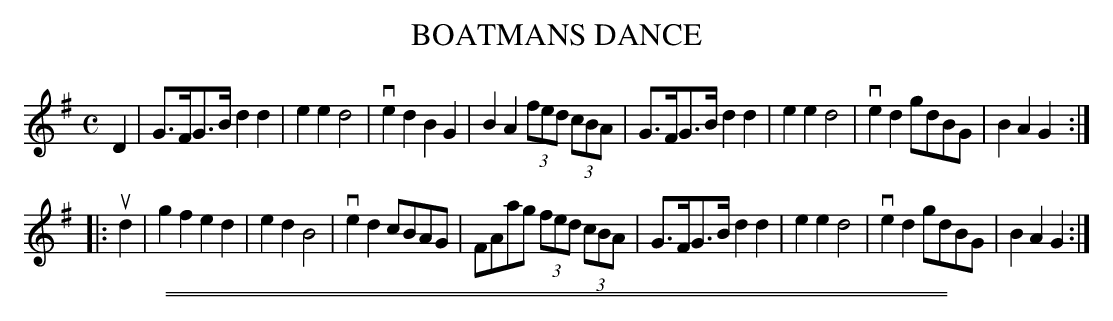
X:1
T: BOATMANS DANCE
M: C
L: 1/8
K: G
D2 |\
G>FG>B d2d2 | e2e2 d4 |\
ve2d2 B2G2 | B2A2 (3fed (3cBA |\
G>FG>B d2d2 | e2e2 d4 |\
ve2d2 gdBG | B2A2 G2 :|
|: ud2 |\
g2f2 e2d2 | e2d2 B4 |\
ve2d2 cBAG | FAag (3fed (3cBA |\
G>FG>B d2d2 | e2e2 d4 |\
ve2d2 gdBG | B2A2 G2 :|
